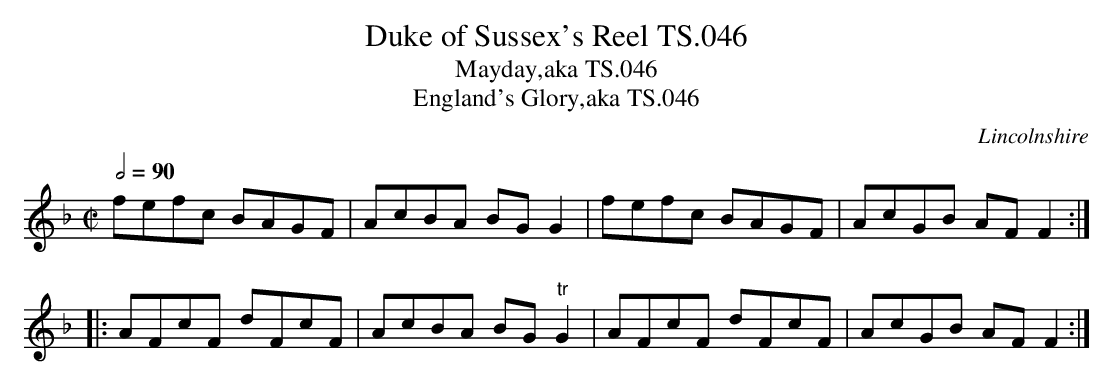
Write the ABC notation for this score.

X:1
T:Duke of Sussex's Reel TS.046
T:Mayday,aka TS.046
T:England's Glory,aka TS.046
L:1/8
M:C|
O:Lincolnshire
Q:1/2=90
K:F
fefc BAGF|AcBA BGG2|fefc BAGF|AcGB AFF2:|!
|:AFcF dFcF|AcBA BG"tr"G2|AFcF dFcF|AcGB AFF2:|]
